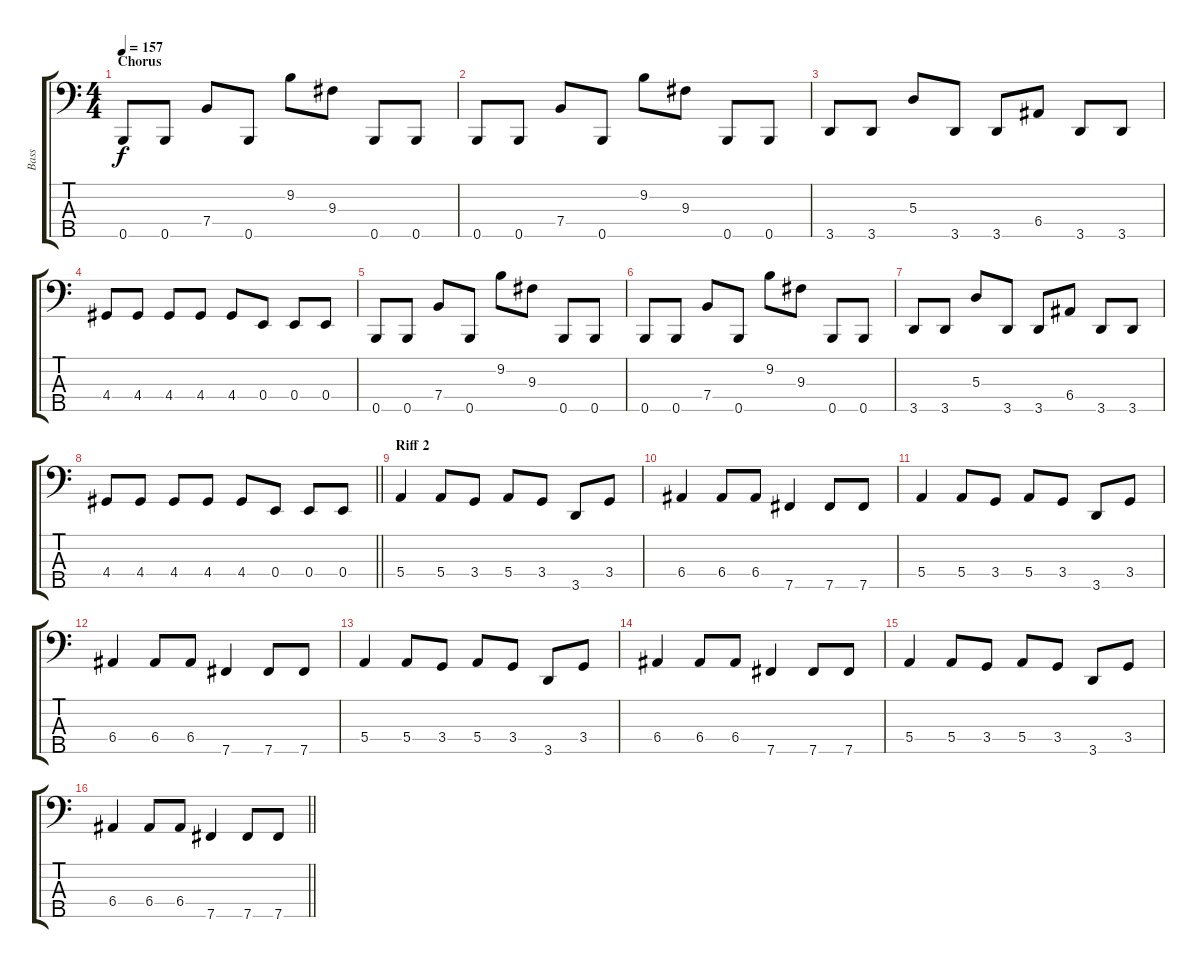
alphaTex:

\track ("Bass" "Bass") {instrument electricbasspick}
\staff {score tabs}
\tuning (G2 D2 A1 E1 B0) {hide}
\ts (4 4)
\section ("" "Chorus")
\tempo 157
\clef f4
\ks c
0.5.8{dy f} 0.5.8 7.4.8 0.5.8 9.2.8 9.3.8 0.5.8 0.5.8 |
0.5.8 0.5.8 7.4.8 0.5.8 9.2.8 9.3.8 0.5.8 0.5.8 |
3.5.8 3.5.8 5.3.8 3.5.8 3.5.8 6.4.8 3.5.8 3.5.8 |
4.4.8 4.4.8 4.4.8 4.4.8 4.4.8 0.4.8 0.4.8 0.4.8 |
0.5.8 0.5.8 7.4.8 0.5.8 9.2.8 9.3.8 0.5.8 0.5.8 |
0.5.8 0.5.8 7.4.8 0.5.8 9.2.8 9.3.8 0.5.8 0.5.8 |
3.5.8 3.5.8 5.3.8 3.5.8 3.5.8 6.4.8 3.5.8 3.5.8 |
\barLineRight lightlight
4.4.8 4.4.8 4.4.8 4.4.8 4.4.8 0.4.8 0.4.8 0.4.8 |
\section ("" "Riff 2")
5.4.4 5.4.8 3.4.8 5.4.8 3.4.8 3.5.8 3.4.8 |
6.4.4 6.4.8 6.4.8 7.5.4 7.5.8 7.5.8 |
5.4.4 5.4.8 3.4.8 5.4.8 3.4.8 3.5.8 3.4.8 |
6.4.4 6.4.8 6.4.8 7.5.4 7.5.8 7.5.8 |
5.4.4 5.4.8 3.4.8 5.4.8 3.4.8 3.5.8 3.4.8 |
6.4.4 6.4.8 6.4.8 7.5.4 7.5.8 7.5.8 |
5.4.4 5.4.8 3.4.8 5.4.8 3.4.8 3.5.8 3.4.8 |
\barLineRight lightlight
6.4.4 6.4.8 6.4.8 7.5.4 7.5.8 7.5.8
